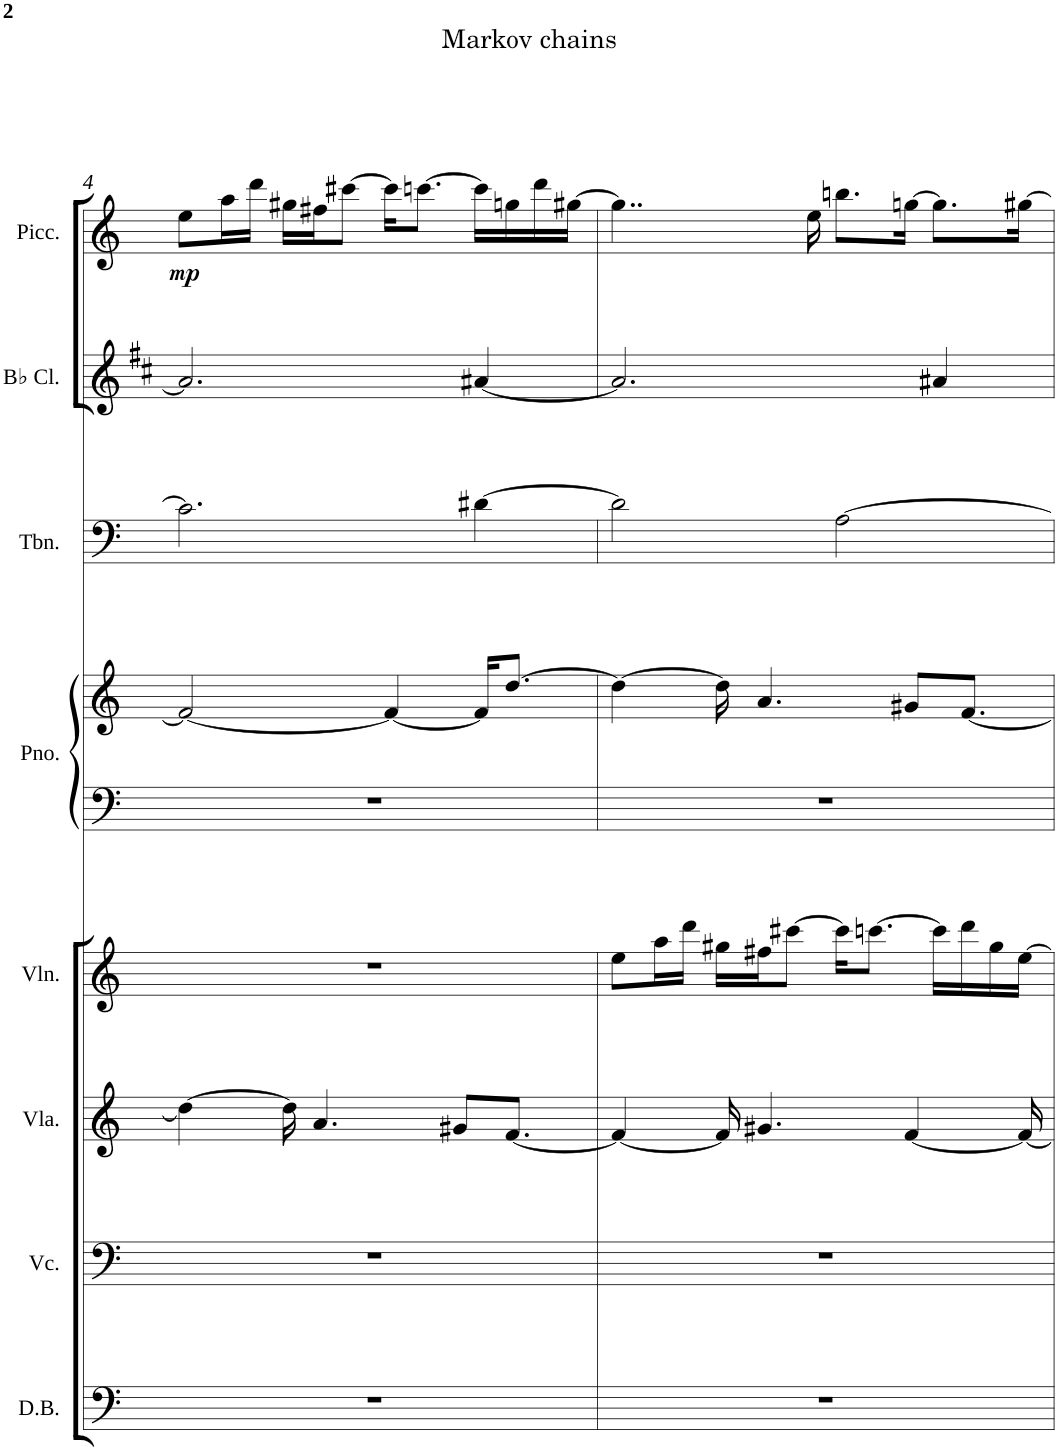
**kern	**kern	**kern	**kern	**kern	**kern	**kern	**kern	**kern	**dynam
*part8	*part7	*part6	*part5	*part4	*part4	*part3	*part2	*part1	*part1
*staff9	*staff8	*staff7	*staff6	*staff5	*staff4	*staff3	*staff2	*staff1	*staff1
*I"Double Bass	*I"Cello	*I"Viola	*I"Violin	*I"Piano	*	*I"Trombone	*I"Clarinet in Bb	*I"Piccolo	*
*I'D.B.	*	*I'Vla.	*I'Vln.	*I'Pno.	*	*I'Tbn.	*	*I'Picc.	*
!!LO:PB:g=z
*clefF4	*clefF4	*clefG2	*clefG2	*clefF4	*clefG2	*clefF4	*clefG2	*clefG2	*
*Trd7c12	*	*	*	*	*	*	*Trd1c2	*Trd-7c-12	*
*k[]	*k[]	*k[]	*k[]	*k[]	*k[]	*k[]	*k[f#c#]	*k[]	*
*M4/4	*M4/4	*M4/4	*M4/4	*M4/4	*M4/4	*M4/4	*M4/4	*M4/4	*
=4	=4	=4	=4	=4	=4	=4	=4	=4	=4
!	!	!	!	!	!	!	!	!	!LO:DY:b
1r	1r	4dd\_	1r	1r	2f#/_	2.c\]	2.a#/]	8ee\L	mp
.	.	.	.	.	.	.	.	16aa\L	.
.	.	.	.	.	.	.	.	16ddd\JJ	.
.	.	16dd\]	.	.	.	.	.	16gg#X\LL	.
.	.	4.a/	.	.	.	.	.	16ff#X\J	.
.	.	.	.	.	.	.	.	[8ccc#X\J	.
.	.	.	.	.	4f#/_	.	.	16ccc#\KL]	.
.	.	.	.	.	.	.	.	[8.cccn\J	.
.	.	8g#X/L	.	.	.	.	.	.	.
.	.	.	.	.	16f#/KL]	[4d#X\	[4a#X/	16ccc\LL]	.
.	.	[8.f/J	.	.	[8.dd/J	.	.	16ggn\	.
.	.	.	.	.	.	.	.	16ddd\	.
.	.	.	.	.	.	.	.	[16gg#X\JJ	.
=5	=5	=5	=5	=5	=5	=5	=5	=5	=5
1r	1r	4f/_	8ee\L	1r	4dd\_	2d#\]	2.a#/]	4..gg#\]	.
.	.	.	16aa\L	.	.	.	.	.	.
.	.	.	16ddd\JJ	.	.	.	.	.	.
.	.	16f/]	16gg#X\LL	.	16dd\]	.	.	.	.
.	.	4.g#X/	16ff#X\J	.	4.a/	.	.	.	.
.	.	.	[8ccc#X\J	.	.	.	.	.	.
.	.	.	.	.	.	.	.	16ee\	.
.	.	.	16ccc#\KL]	.	.	[2A\	.	8.bbn\L	.
.	.	.	[8.cccn\J	.	.	.	.	.	.
.	.	[4f/	.	.	8g#X/L	.	.	[16ggn\Jk	.
.	.	.	16ccc\LL]	.	.	.	4a#X/	8.gg\L]	.
.	.	.	16ddd\	.	[8.f/J	.	.	.	.
.	.	.	16gg#\	.	.	.	.	.	.
.	.	16f/_	[16ee\JJ	.	.	.	.	[16gg#X\Jk	.
=	=	=	=	=	=	=	=	=	=
*-	*-	*-	*-	*-	*-	*-	*-	*-	*-
